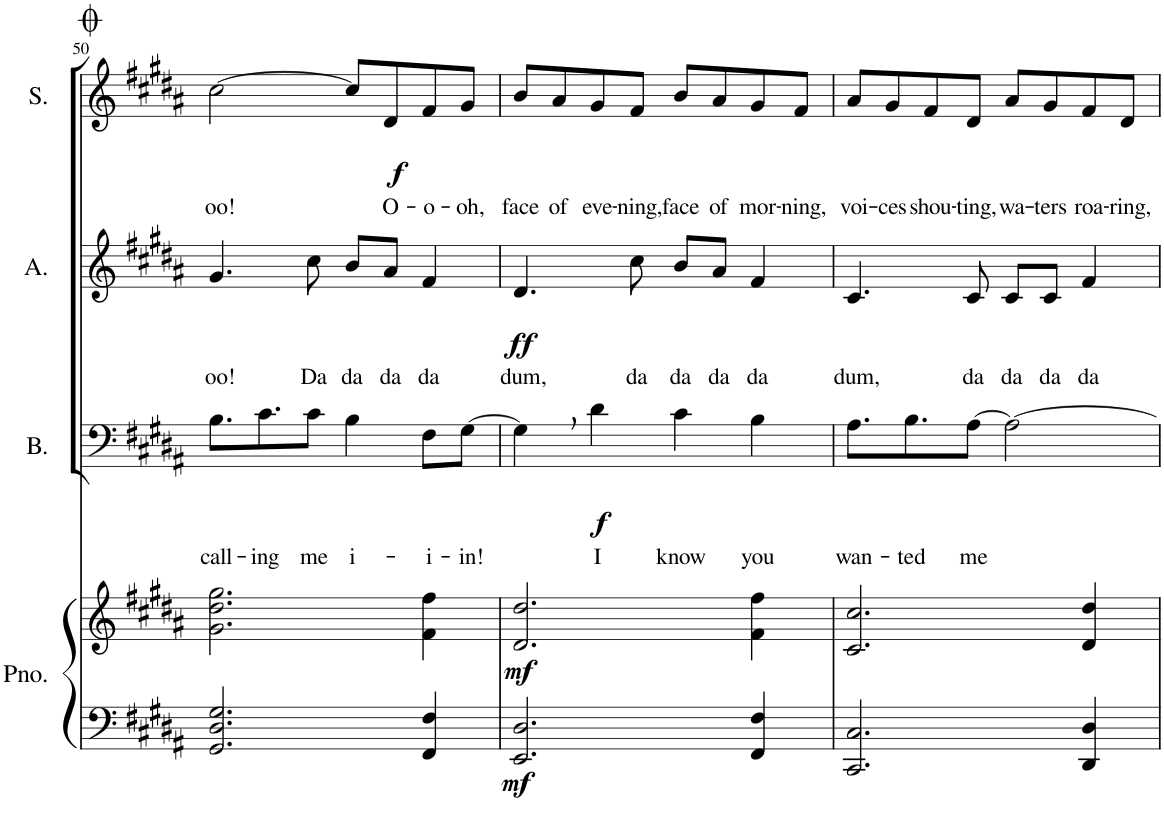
**kern	**kern	**dynam	**kern	**text	**dynam	**kern	**text	**dynam	**kern	**text	**dynam
*part4	*part4	*part4	*part3	*part3	*part3	*part2	*part2	*part2	*part1	*part1	*part1
*staff5	*staff4	*staff4/5	*staff3	*staff3	*staff3	*staff2	*staff2	*staff2	*staff1	*staff1	*staff1
*I"Piano	*	*	*I"Baritone	*	*	*I"Alto	*	*	*I"Soprano	*	*
*I'Pno.	*	*	*I'B.	*	*	*I'A.	*	*	*I'S.	*	*
!!LO:PB:g=z
*clefF4	*clefG2	*	*clefF4	*	*	*clefG2	*	*	*clefG2	*	*
*k[f#c#g#d#a#]	*k[f#c#g#d#a#]	*	*k[f#c#g#d#a#]	*	*	*k[f#c#g#d#a#]	*	*	*k[f#c#g#d#a#]	*	*
*M4/4	*M4/4	*	*M4/4	*	*	*M4/4	*	*	*M4/4	*	*
=50	=50	=50	=50	=50	=50	=50	=50	=50	=50	=50	=50
!	!	!	!	!LO:LY:b	!	!	!LO:LY:b	!	!	!LO:LY:b	!
2.GG#/ 2.D#/ 2.G#/	2.g#\ 2.dd#\ 2.gg#\	.	8.B\L	call-	.	4.g#/	oo!	.	[2cc#\	oo!	.
!	!	!	!	!LO:LY:b	!	!	!	!	!	!	!
.	.	.	8.c#\	-ing	.	.	.	.	.	.	.
!	!	!	!	!LO:LY:b	!	!	!LO:LY:b	!	!	!	!
.	.	.	8c#\J	me	.	8cc#\	Da	.	.	.	.
!	!	!	!	!LO:LY:b	!	!	!LO:LY:b	!	!	!	!
.	.	.	4B\	i-	.	8b/L	da	.	8cc#/L]	.	.
!	!	!	!	!	!	!	!LO:LY:b	!	!	!LO:LY:b	!LO:DY:b
.	.	.	.	.	.	8a#/J	da	.	8d#/	O-	f
!	!	!	!	!LO:LY:b	!	!	!LO:LY:b	!	!	!LO:LY:b	!
4FF#/ 4F#/	4f#\ 4ff#\	.	8F#\L	-i-	.	4f#/	da	.	8f#/	-o-	.
!	!	!	!	!LO:LY:b	!	!	!	!	!	!LO:LY:b	!
.	.	.	[8G#\J	-in!	.	.	.	.	8g#/J	-oh,	.
=51	=51	=51	=51	=51	=51	=51	=51	=51	=51	=51	=51
!	!	!LO:DY:b=2	!	!	!	!	!LO:LY:b	!	!	!LO:LY:b	!
!	!	!LO:DY:n=1:b	!	!	!	!	!	!LO:DY:b	!	!	!
2.EE/ 2.D#/	2.d#/ 2.dd#/	mf mf	4G#,\]	.	.	4.d#/	dum,	ff	8b/L	face	.
!	!	!	!	!	!	!	!	!	!	!LO:LY:b	!
.	.	.	.	.	.	.	.	.	8a#/	of	.
!	!	!	!	!LO:LY:b	!LO:DY:b	!	!	!	!	!LO:LY:b	!
.	.	.	4d#\	I	f	.	.	.	8g#/	eve-	.
!	!	!	!	!	!	!	!LO:LY:b	!	!	!LO:LY:b	!
.	.	.	.	.	.	8cc#\	da	.	8f#/J	-ning,	.
!	!	!	!	!LO:LY:b	!	!	!LO:LY:b	!	!	!LO:LY:b	!
.	.	.	4c#\	know	.	8b/L	da	.	8b/L	face	.
!	!	!	!	!	!	!	!LO:LY:b	!	!	!LO:LY:b	!
.	.	.	.	.	.	8a#/J	da	.	8a#/	of	.
!	!	!	!	!LO:LY:b	!	!	!LO:LY:b	!	!	!LO:LY:b	!
4FF#/ 4F#/	4f#\ 4ff#\	.	4B\	you	.	4f#/	da	.	8g#/	mor-	.
!	!	!	!	!	!	!	!	!	!	!LO:LY:b	!
.	.	.	.	.	.	.	.	.	8f#/J	-ning,	.
=52	=52	=52	=52	=52	=52	=52	=52	=52	=52	=52	=52
!	!	!	!	!LO:LY:b	!	!	!LO:LY:b	!	!	!LO:LY:b	!
2.CC#/ 2.C#/	2.c#/ 2.cc#/	.	8.A#\L	wan-	.	4.c#/	dum,	.	8a#/L	voi-	.
!	!	!	!	!	!	!	!	!	!	!LO:LY:b	!
.	.	.	.	.	.	.	.	.	8g#/	-ces	.
!	!	!	!	!LO:LY:b	!	!	!	!	!	!	!
.	.	.	8.B\	-ted	.	.	.	.	.	.	.
!	!	!	!	!	!	!	!	!	!	!LO:LY:b	!
.	.	.	.	.	.	.	.	.	8f#/	shou-	.
!	!	!	!	!LO:LY:b	!	!	!LO:LY:b	!	!	!LO:LY:b	!
.	.	.	[8A#\J	me	.	8c#/	da	.	8d#/J	-ting,	.
!	!	!	!	!	!	!	!LO:LY:b	!	!	!LO:LY:b	!
.	.	.	2A#\_	.	.	8c#/L	da	.	8a#/L	wa-	.
!	!	!	!	!	!	!	!LO:LY:b	!	!	!LO:LY:b	!
.	.	.	.	.	.	8c#/J	da	.	8g#/	-ters	.
!	!	!	!	!	!	!	!LO:LY:b	!	!	!LO:LY:b	!
4DD#/ 4D#/	4d#/ 4dd#/	.	.	.	.	4f#/	da	.	8f#/	roa-	.
!	!	!	!	!	!	!	!	!	!	!LO:LY:b	!
.	.	.	.	.	.	.	.	.	8d#/J	-ring,	.
=	=	=	=	=	=	=	=	=	=	=	=
*-	*-	*-	*-	*-	*-	*-	*-	*-	*-	*-	*-
